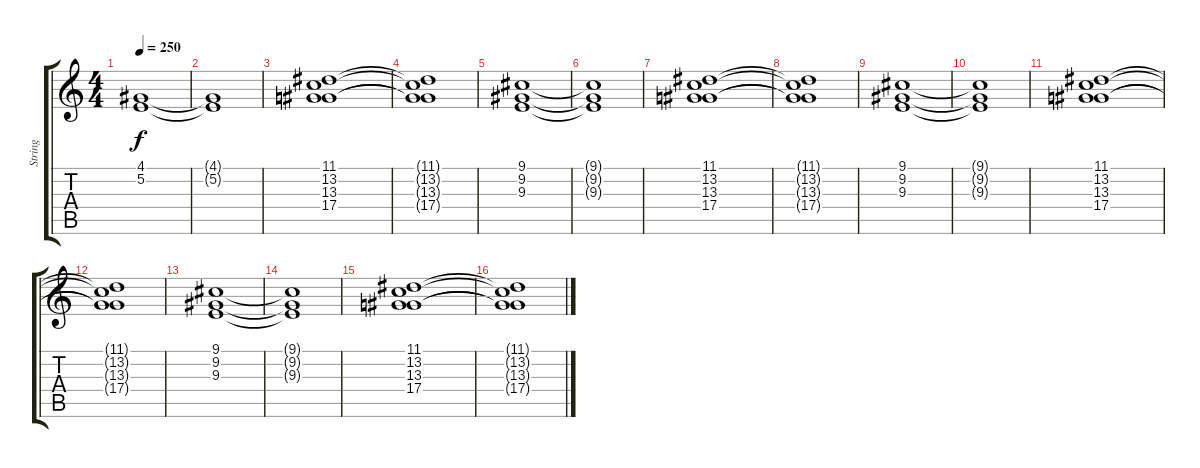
\track ("String" "String") {instrument stringensemble2}
\staff {score tabs}
\tuning (E4 B3 G3 D3 A2 E2) {hide}
\ts (4 4)
\tempo 250
\clef g2
\ks c
(4.1 5.2).1{dy f} |
(4.1{t} 5.2{t}).1 |
(11.1 13.2 13.3 17.4).1 |
(11.1{t} 13.2{t} 13.3{t} 17.4{t}).1 |
(9.1 9.2 9.3).1 |
(9.1{t} 9.2{t} 9.3{t}).1 |
(11.1 13.2 13.3 17.4).1 |
(11.1{t} 13.2{t} 13.3{t} 17.4{t}).1 |
(9.1 9.2 9.3).1 |
(9.1{t} 9.2{t} 9.3{t}).1 |
(11.1 13.2 13.3 17.4).1 |
(11.1{t} 13.2{t} 13.3{t} 17.4{t}).1 |
(9.1 9.2 9.3).1 |
(9.1{t} 9.2{t} 9.3{t}).1 |
(11.1 13.2 13.3 17.4).1 |
(11.1{t} 13.2{t} 13.3{t} 17.4{t}).1
